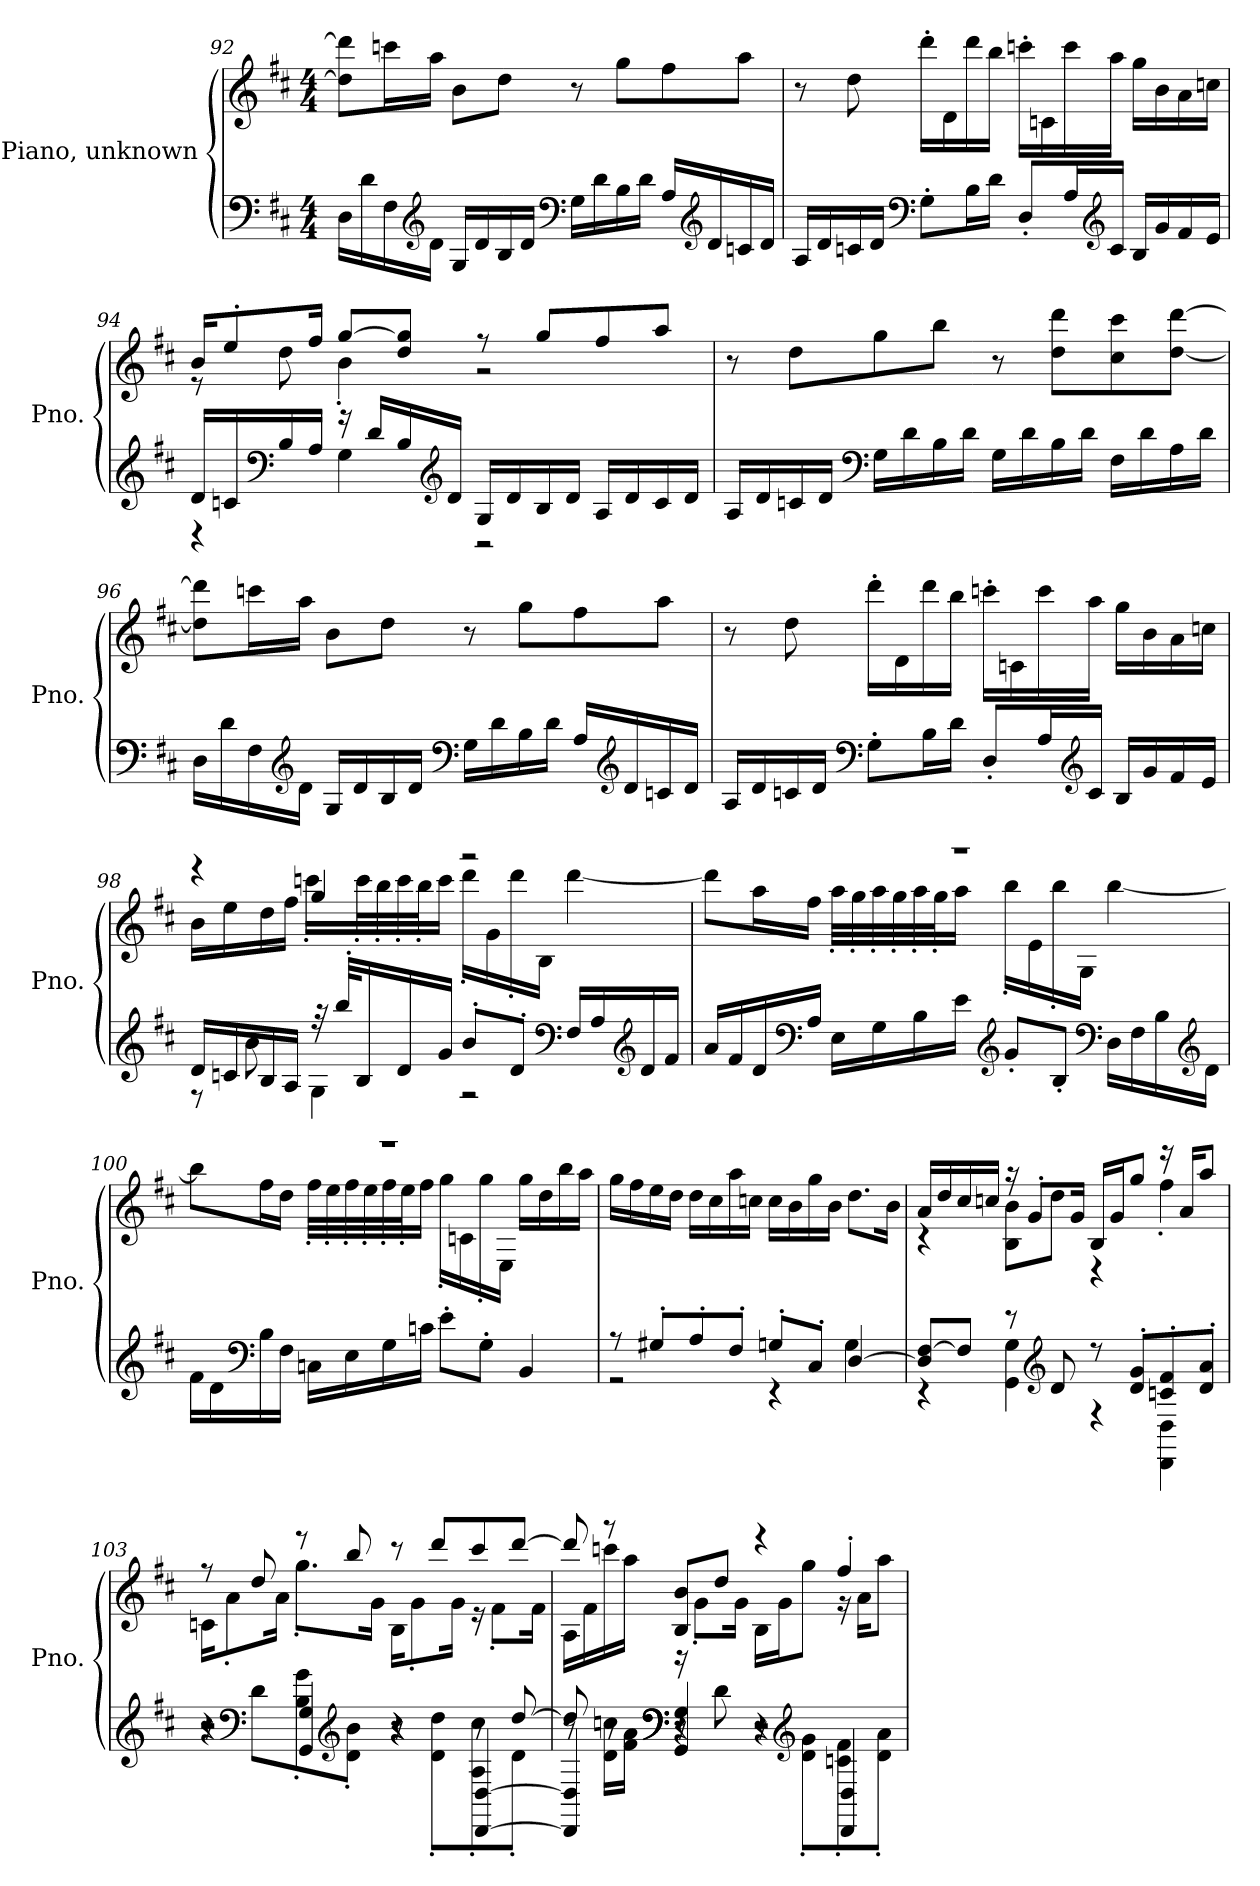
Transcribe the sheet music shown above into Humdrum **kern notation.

**kern	**kern
*part1	*part1
*staff2	*staff1
*I"Piano, unknown	*
*I'Pno.	*
*clefF4	*clefG2
*k[f#c#]	*k[f#c#]
*M4/4	*M4/4
=92	=92
16D\LL	8dd\] 8ddd\]L
16d\	.
16F#\	16cccn\L
*clefG2	*
16d\JJ	16aa\JJ
16G/LL	8b\L
16d/	.
16B/	8dd\J
16d/JJ	.
*clefF4	*
16G\LL	8r
16d\	.
16B\	8gg\L
16d\JJ	.
16A/LL	8ff#\
*clefG2	*
16d/	.
16cn/	8aa\J
16d/JJ	.
!!LO:LB:g=z
=93	=93
16A/LL	8r
16d/	.
16cn/	8dd\
16d/JJ	.
*clefF4	*
8G'\L	16ddd'\LL
.	16d\
16B\L	16ddd\
16d\JJ	16bb\JJ
8D'/L	16cccn'\LL
.	16cn\
16A/L	16ccc\
*clefG2	*
16c/JJ	16aa\JJ
16B/LL	16gg\LL
16g/	16b\
16f#/	16a\
16e/JJ	16ccn\JJ
=94	=94
*^	*^
16d/LL	4r	16b/KL	8r
16cn/	.	8ee'/	.
*clefF4	*	*	*
16B/	.	.	8dd\
16A/JJ	.	16ff#/Jk	.
16r	4G\	[8gg/L	4b'\
16d/LL	.	.	.
16B/	.	8dd/ 8gg/]J	.
*clefG2	*	*	*
16d/JJ	.	.	.
16G/LL	2r	8r	2r
16d/	.	.	.
16B/	.	8gg/L	.
16d/JJ	.	.	.
16A/LL	.	8ff#/	.
16d/	.	.	.
16c/	.	8aa/J	.
16d/JJ	.	.	.
*v	*v	*	*
*	*v	*v
!!LO:LB:g=z
=95	=95
16A/LL	8r
16d/	.
16cn/	8dd\L
16d/JJ	.
*clefF4	*
16G\LL	8gg\
16d\	.
16B\	8bb\J
16d\JJ	.
16G\LL	8r
16d\	.
16B\	8dd\ 8ddd\L
16d\JJ	.
16F#\LL	8cc#\ 8ccc#\
16d\	.
16A\	[8dd\ [8ddd\J
16d\JJ	.
=96	=96
16D\LL	8dd\] 8ddd\]L
16d\	.
16F#\	16cccn\L
*clefG2	*
16d\JJ	16aa\JJ
16G/LL	8b\L
16d/	.
16B/	8dd\J
16d/JJ	.
*clefF4	*
16G\LL	8r
16d\	.
16B\	8gg\L
16d\JJ	.
16A/LL	8ff#\
*clefG2	*
16d/	.
16cn/	8aa\J
16d/JJ	.
!!LO:PB:g=z
=97	=97
16A/LL	8r
16d/	.
16cn/	8dd\
16d/JJ	.
*clefF4	*
8G'\L	16ddd'\LL
.	16d\
16B\L	16ddd\
16d\JJ	16bb\JJ
8D'/L	16cccn'\LL
.	16cn\
16A/L	16ccc\
*clefG2	*
16c/JJ	16aa\JJ
16B/LL	16gg\LL
16g/	16b\
16f#/	16a\
16e/JJ	16ccn\JJ
!!LO:LB:g=z
=98	=98
*^	*^
16d/LL	8r	4r	16b\LL
16cn/	.	.	16ee\
16B/	8b\	.	16dd\
16A/JJ	.	.	16ff#\JJ
32r	4G\	4gg/	16cccn'\LL
32bb'/KLL	.	.	.
16B/	.	.	32ccc'\L
.	.	.	32bb'\
16d/	.	.	32ccc'\
.	.	.	32bb'\J
16g/JJ	.	.	16ccc\JJ
8b'/L	2r	2r	16ddd'\LL
.	.	.	16g\
8d'/J	.	.	16ddd'\
.	.	.	16B\JJ
*clefF4	*	*	*
16F#/LL	.	.	[4ddd\
16A/	.	.	.
*clefG2	*	*	*
16d/	.	.	.
16f#/JJ	.	.	.
*v	*v	*	*
!!LO:LB:g=z	!!
=99	=99	=99
16a/LL	1r	8ddd\L]
16f#/	.	.
16d/	.	16aa\L
*clefF4	*	*
16A/JJ	.	16ff#\JJ
16E\LL	.	32aa'\LLL
.	.	32gg'\
16G\	.	32aa'\
.	.	32gg'\
16B\	.	32aa'\
.	.	32gg'\J
16e\JJ	.	16aa\JJ
*clefG2	*	*
8g'/L	.	16bb'\LL
.	.	16e\
8B'/J	.	16bb'\
.	.	16G\JJ
*clefF4	*	*
16D\LL	.	[4bb\
16F#\	.	.
16B\	.	.
*clefG2	*	*
16d\JJ	.	.
!!LO:LB:g=z	!!
=100	=100	=100
16f#\LL	1r	8bb\L]
16d\	.	.
*clefF4	*	*
16B\	.	16ff#\L
16F#\JJ	.	16dd\JJ
16Cn\LL	.	32ff#'\LLL
.	.	32ee'\
16E\	.	32ff#'\
.	.	32ee'\
16G\	.	32ff#'\
.	.	32ee'\J
16cn\JJ	.	16ff#\JJ
8e'\L	.	16gg'\LL
.	.	16cn\
8G'\J	.	16gg'\
.	.	16E\JJ
4BB/	.	16gg\LL
.	.	16dd\
.	.	16bb\
.	.	16aa\JJ
*	*v	*v
=101	=101
*^	*
8r	2r	16gg\LL
.	.	16ff#\
8G#X'/L	.	16ee\
.	.	16dd\JJ
8A'/	.	16dd\LL
.	.	16cc#\
8F#'/J	.	16aa\
.	.	16ccn\JJ
8Gn'/L	4r	16cc\LL
.	.	16b\
8C#'/J	.	16gg\
.	.	16b\JJ
[4D/	4G\	8.dd\L
.	.	16b\Jk
!!LO:LB:g=z
=102	=102	=102
*	*	*^
8D/] [8F#/L	4r	16a/LL	4r
.	.	16dd/	.
8F#/J]	.	16cc#/	.
.	.	16ccn/JJ	.
8r	4GG\ 4G\	16r	8B\ 8b\L
.	.	8g'/L	.
*clefG2	*	*	*
8d/	.	.	8dd\J
.	.	16g/Jk	.
8r	4r	16B/LL	4r
.	.	16g/J	.
8d/' 8g/'L	.	8gg/J	.
8cn/' 8f#/'	4DD\ 4D\	16r	4ff#'\
.	.	16a/KL	.
8d/' 8a/'J	.	8aa/J	.
=103	=103	=103	=103
*	*^	*	*
2r	8r	4r	8r	16cn\KL
.	.	.	.	8a'\
*clefF4	*	*	*	*
.	8d\L	.	8dd/	.
.	.	.	.	16a\Jk
.	8B\' 8g\'	4GG/ 4G/	8r	8.gg'\L
*clefG2	*	*	*	*
.	8d\' 8b\'J	.	8bb/	.
.	.	.	.	16g\Jk
4r	8r	4r	8r	16B\KL
.	.	.	.	8g'\
.	8d\' 8dd\'L	.	8ddd/L	.
.	.	.	.	16g\Jk
8r	8A\' 8cc#\'	[4DD/ [4D/	8ccc#/	16r
.	.	.	.	8f#'\L
[8dd/	8d'\J	.	[8ddd/J	.
.	.	.	.	16f#\Jk
!!LO:LB:g=z	!!
=104	=104	=104	=104	=104
8dd/]	8r	4DD/] 4D/]	8ddd/]	16A\LL
.	.	.	.	16f#\
8r	16d\ 16ccn\LL	.	8r	16cccn\
.	16f#\ 16a\JJ	.	.	16aa\JJ
*clefF4	*	*	*	*
4r	8r	4GG/ 4G/	8B/ 8b/L	16r
.	.	.	.	8g'\L
.	8d\	.	8dd/J	.
.	.	.	.	16g\Jk
2r	8r	4r	4r	16B\LL
.	.	.	.	16g\J
*clefG2	*	*	*	*
.	8d\' 8g\'L	.	.	8gg\J
.	8cn\' 8f#\'	4DD/ 4D/	4ff#'/	16r
.	.	.	.	16a\KL
.	8d\' 8a\'J	.	.	8aa\J
*v	*v	*v	*	*
*	*v	*v
=	=
*-	*-
